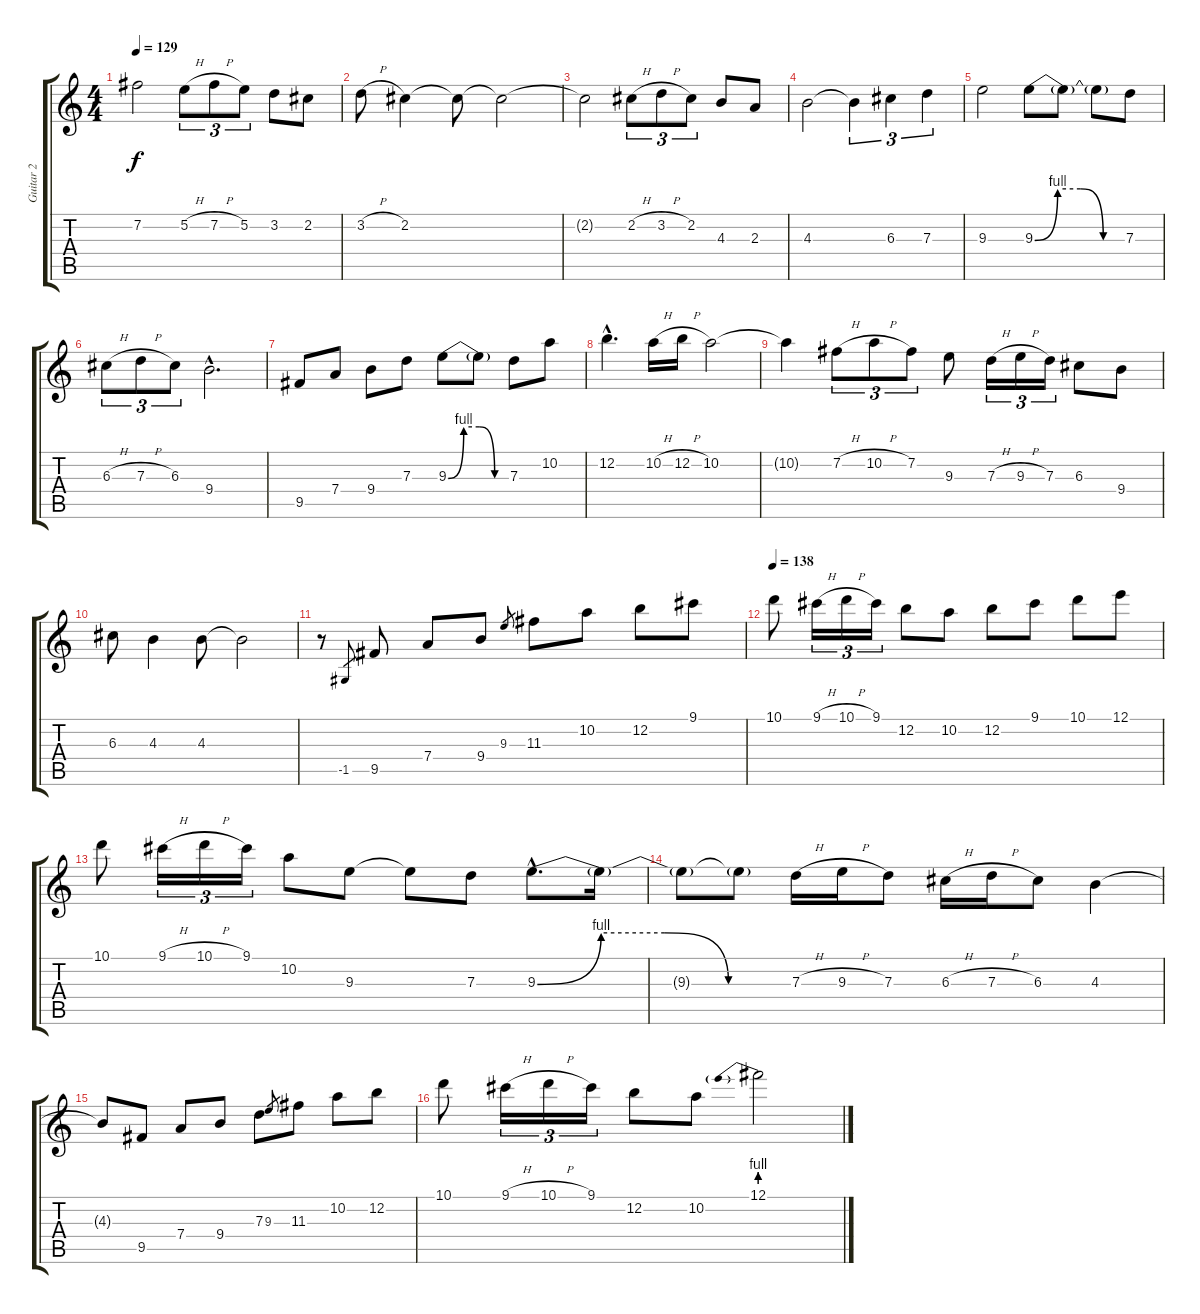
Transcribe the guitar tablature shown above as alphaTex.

\track ("Guitar 2" "Guitar 2") {instrument distortionguitar}
\staff {score tabs}
\tuning (E4 B3 G3 D3 A2 E2) {hide}
\ts (4 4)
\tempo 129
\clef g2
\ks c
7.2{t}.2{dy f} 5.2{h}.8{tu (3 2)} 7.2{h}.8{tu (3 2)} 5.2.8{tu (3 2)} 3.2.8 2.2.8 |
3.2{h}.8 2.2.4 2.2{t}.8 2.2{t}.2 |
2.2{t}.2 2.2{h}.8{tu (3 2)} 3.2{h}.8{tu (3 2)} 2.2.8{tu (3 2)} 4.3.8 2.3.8 |
4.3.2 4.3{t}.4{tu (3 2)} 6.3.4{tu (3 2)} 7.3.4{tu (3 2)} |
9.3.2 9.3{be (custom 0 0 15 4 30 4 45 0 60 0)}.8 9.3{t}.8 9.3{t}.8 7.3.8 |
6.3{h}.8{tu (3 2)} 7.3{h}.8{tu (3 2)} 6.3.8{tu (3 2)} 9.4{hac}.2{d} |
9.5.8 7.4.8 9.4.8 7.3.8 9.3{be (custom 0 0 15 4 30 4 45 0 60 0)}.8 9.3{t}.8 7.3.8 10.2.8 |
12.2{hac}.4{d} 10.2{h}.16 12.2{h}.16 10.2.2 |
10.2{t}.4 7.2{h}.8{tu (3 2)} 10.2{h}.8{tu (3 2)} 7.2.8{tu (3 2)} 9.3.8 7.3{h}.16{tu (3 2)} 9.3{h}.16{tu (3 2)} 7.3.16{tu (3 2)} 6.3.8 9.4.8 |
6.3.8 4.3.4 4.3.8 4.3{t}.2 |
r.8 -1.5.8{gr} 9.5.8 7.4.8 9.4.8 9.3.8{gr} 11.3.8 10.2.8 12.2.8 9.1.8 |
\tempo 138
10.1.8 9.1{h}.16{tu (3 2)} 10.1{h}.16{tu (3 2)} 9.1.16{tu (3 2)} 12.2.8 10.2.8 12.2.8 9.1.8 10.1.8 12.1.8 |
10.1.8 9.1{h}.16{tu (3 2)} 10.1{h}.16{tu (3 2)} 9.1.16{tu (3 2)} 10.2.8 9.3.8 9.3{t}.8 7.3.8 9.3{be (custom 0 0 15 4 30 4 45 0 60 0) hac}.8{d} 9.3{t}.16 |
9.3{t}.8 9.3{t}.8 7.3{h}.16 9.3{h}.16 7.3.8 6.3{h}.16 7.3{h}.16 6.3.8 4.3.4 |
4.3{t}.8 9.5.8 7.4.8 9.4.8 7.3.8 9.3.8{gr} 11.3.8 10.2.8 12.2.8 |
10.1.8 9.1{h}.16{tu (3 2)} 10.1{h}.16{tu (3 2)} 9.1.16{tu (3 2)} 12.2.8 10.2.8 12.1{be (prebend 0 4 60 4)}.2
